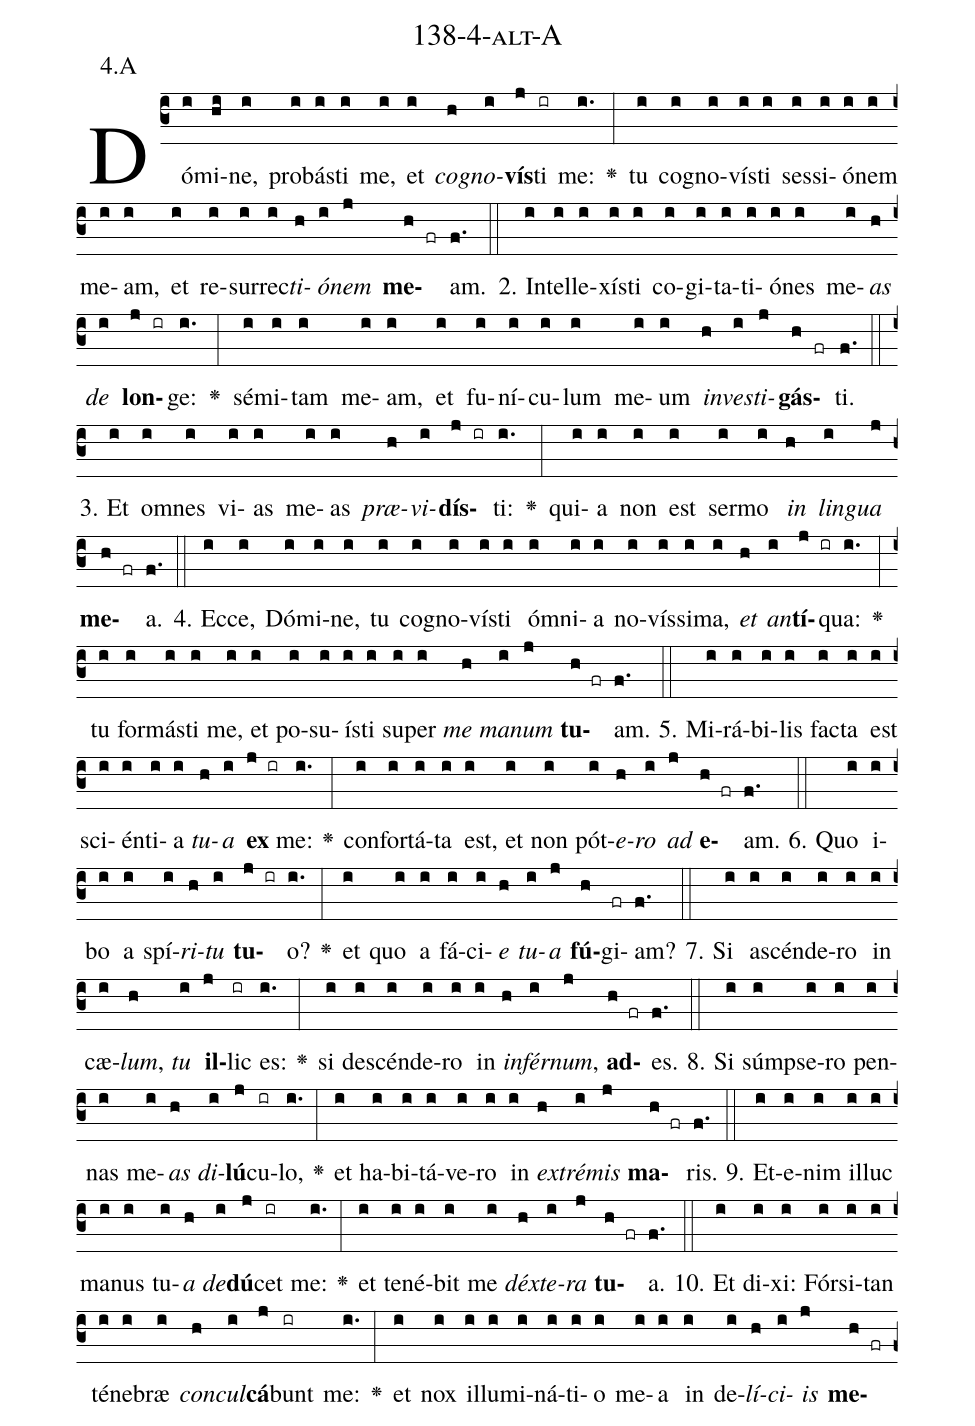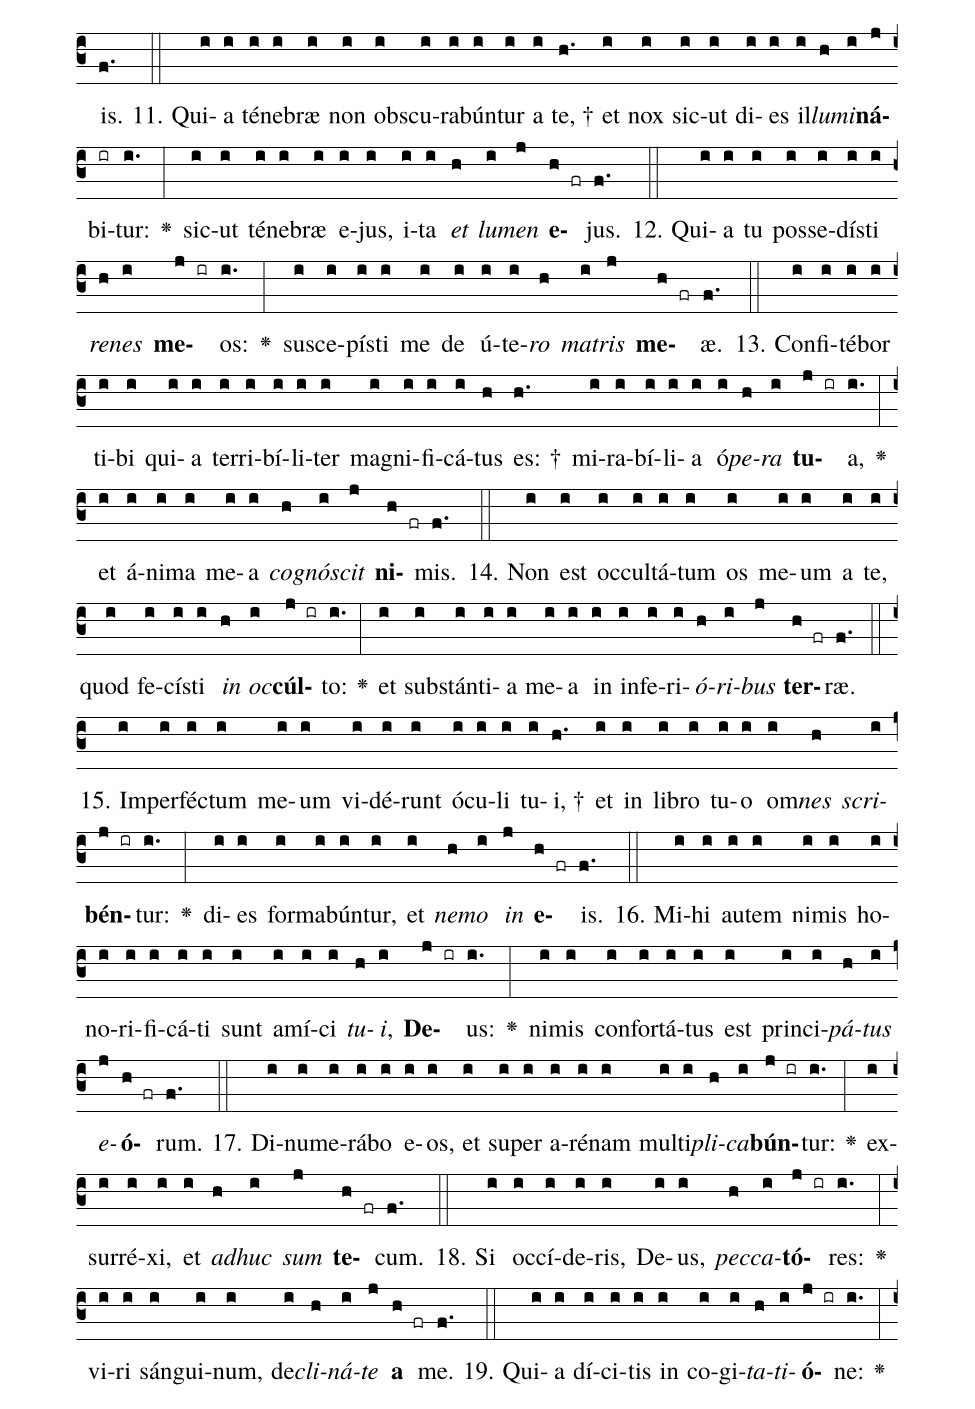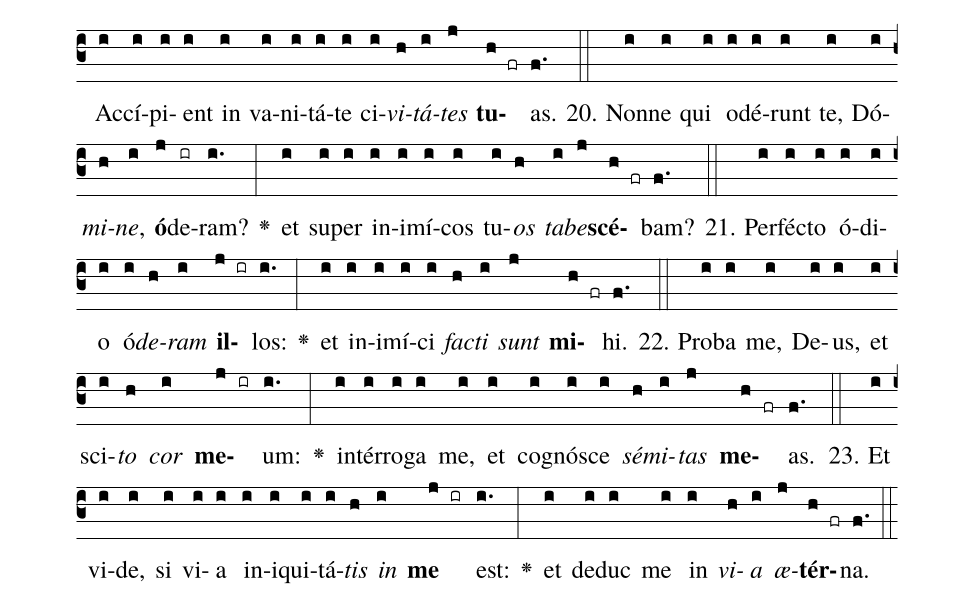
name: 138-4-alt-A;
annotation: 4.A;
%%
(c3)Dó(i)mi(hi)ne,(i) pro(i)bás(i)ti(i) me,(i) et(i) <i>co</i>(h)<i>gno</i>(i)<b>vís</b>(j)ti(ir) me:(i.) <v>\greheightstar</v>(:) tu(i) co(i)gno(i)vís(i)ti(i) ses(i)si(i)ó(i)nem(i) me(i)am,(i) et(i) re(i)sur(i)rec(i)<i>ti</i>(h)<i>ó</i>(i)<i>nem</i>(j) <b>me</b>(h fr)am.(f.) (::)
2. In(i)tel(i)le(i)xís(i)ti(i) co(i)gi(i)ta(i)ti(i)ó(i)nes(i) me(i)<i>as</i>(h) <i>de</i>(i) <b>lon</b>(j ir)ge:(i.) <v>\greheightstar</v>(:) sé(i)mi(i)tam(i) me(i)am,(i) et(i) fu(i)ní(i)cu(i)lum(i) me(i)um(i) <i>in</i>(h)<i>ves</i>(i)<i>ti</i>(j)<b>gás</b>(h fr)ti.(f.) (::)
3. Et(i) om(i)nes(i) vi(i)as(i) me(i)as(i) <i>præ</i>(h)<i>vi</i>(i)<b>dís</b>(j ir)ti:(i.) <v>\greheightstar</v>(:) qui(i)a(i) non(i) est(i) ser(i)mo(i) <i>in</i>(h) <i>lin</i>(i)<i>gua</i>(j) <b>me</b>(h fr)a.(f.) (::)
4. Ec(i)ce,(i) Dó(i)mi(i)ne,(i) tu(i) co(i)gno(i)vís(i)ti(i) óm(i)ni(i)a(i) no(i)vís(i)si(i)ma,(i) <i>et</i>(h) <i>an</i>(i)<b>tí</b>(j ir)qua:(i.) <v>\greheightstar</v>(:) tu(i) for(i)más(i)ti(i) me,(i) et(i) po(i)su(i)ís(i)ti(i) su(i)per(i) <i>me</i>(h) <i>ma</i>(i)<i>num</i>(j) <b>tu</b>(h fr)am.(f.) (::)
5. Mi(i)rá(i)bi(i)lis(i) fac(i)ta(i) est(i) sci(i)én(i)ti(i)a(i) <i>tu</i>(h)<i>a</i>(i) <b>ex</b>(j ir) me:(i.) <v>\greheightstar</v>(:) con(i)for(i)tá(i)ta(i) est,(i) et(i) non(i) pót(i)<i>e</i>(h)<i>ro</i>(i) <i>ad</i>(j) <b>e</b>(h fr)am.(f.) (::)
6. Quo(i) i(i)bo(i) a(i) spí(i)<i>ri</i>(h)<i>tu</i>(i) <b>tu</b>(j ir)o?(i.) <v>\greheightstar</v>(:) et(i) quo(i) a(i) fá(i)ci(i)<i>e</i>(h) <i>tu</i>(i)<i>a</i>(j) <b>fú</b>(h)gi(fr)am?(f.) (::)
7. Si(i) a(i)scén(i)de(i)ro(i) in(i) cæ(i)<i>lum</i>,(h) <i>tu</i>(i) <b>il</b>(j)lic(ir) es:(i.) <v>\greheightstar</v>(:) si(i) de(i)scén(i)de(i)ro(i) in(i) <i>in</i>(h)<i>fér</i>(i)<i>num</i>,(j) <b>ad</b>(h fr)es.(f.) (::)
8. Si(i) súmp(i)se(i)ro(i) pen(i)nas(i) me(i)<i>as</i>(h) <i>di</i>(i)<b>lú</b>(j)cu(ir)lo,(i.) <v>\greheightstar</v>(:) et(i) ha(i)bi(i)tá(i)ve(i)ro(i) in(i) <i>ex</i>(h)<i>tré</i>(i)<i>mis</i>(j) <b>ma</b>(h fr)ris.(f.) (::)
9. Et(i)e(i)nim(i) il(i)luc(i) ma(i)nus(i) tu(i)<i>a</i>(h) <i>de</i>(i)<b>dú</b>(j)cet(ir) me:(i.) <v>\greheightstar</v>(:) et(i) te(i)né(i)bit(i) me(i) <i>déx</i>(h)<i>te</i>(i)<i>ra</i>(j) <b>tu</b>(h fr)a.(f.) (::)
10. Et(i) di(i)xi:(i) Fór(i)si(i)tan(i) té(i)ne(i)bræ(i) <i>con</i>(h)<i>cul</i>(i)<b>cá</b>(j)bunt(ir) me:(i.) <v>\greheightstar</v>(:) et(i) nox(i) il(i)lu(i)mi(i)ná(i)ti(i)o(i) me(i)a(i) in(i) de(i)<i>lí</i>(h)<i>ci</i>(i)<i>is</i>(j) <b>me</b>(h fr)is.(f.) (::)
11. Qui(i)a(i) té(i)ne(i)bræ(i) non(i) obs(i)cu(i)ra(i)bún(i)tur(i) a(i) te, †(h.) et(i) nox(i) sic(i)ut(i) di(i)es(i) il(i)<i>lu</i>(h)<i>mi</i>(i)<b>ná</b>(j)bi(ir)tur:(i.) <v>\greheightstar</v>(:) sic(i)ut(i) té(i)ne(i)bræ(i) e(i)jus,(i) i(i)ta(i) <i>et</i>(h) <i>lu</i>(i)<i>men</i>(j) <b>e</b>(h fr)jus.(f.) (::)
12. Qui(i)a(i) tu(i) pos(i)se(i)dís(i)ti(i) <i>re</i>(h)<i>nes</i>(i) <b>me</b>(j ir)os:(i.) <v>\greheightstar</v>(:) su(i)sce(i)pís(i)ti(i) me(i) de(i) ú(i)te(i)<i>ro</i>(h) <i>ma</i>(i)<i>tris</i>(j) <b>me</b>(h fr)æ.(f.) (::)
13. Con(i)fi(i)té(i)bor(i) ti(i)bi(i) qui(i)a(i) ter(i)ri(i)bí(i)li(i)ter(i) ma(i)gni(i)fi(i)cá(i)tus(h) es: †(h.) mi(i)ra(i)bí(i)li(i)a(i) ó(i)<i>pe</i>(h)<i>ra</i>(i) <b>tu</b>(j ir)a,(i.) <v>\greheightstar</v>(:) et(i) á(i)ni(i)ma(i) me(i)a(i) <i>co</i>(h)<i>gnó</i>(i)<i>scit</i>(j) <b>ni</b>(h fr)mis.(f.) (::)
14. Non(i) est(i) oc(i)cul(i)tá(i)tum(i) os(i) me(i)um(i) a(i) te,(i) quod(i) fe(i)cís(i)ti(i) <i>in</i>(h) <i>oc</i>(i)<b>cúl</b>(j ir)to:(i.) <v>\greheightstar</v>(:) et(i) sub(i)stán(i)ti(i)a(i) me(i)a(i) in(i) in(i)fe(i)ri(i)<i>ó</i>(h)<i>ri</i>(i)<i>bus</i>(j) <b>ter</b>(h fr)ræ.(f.) (::)
15. Im(i)per(i)féc(i)tum(i) me(i)um(i) vi(i)dé(i)runt(i) ó(i)cu(i)li(i) tu(i)i, †(h.) et(i) in(i) li(i)bro(i) tu(i)o(i) om(i)<i>nes</i>(h) <i>scri</i>(i)<b>bén</b>(j ir)tur:(i.) <v>\greheightstar</v>(:) di(i)es(i) for(i)ma(i)bún(i)tur,(i) et(i) <i>ne</i>(h)<i>mo</i>(i) <i>in</i>(j) <b>e</b>(h fr)is.(f.) (::)
16. Mi(i)hi(i) au(i)tem(i) ni(i)mis(i) ho(i)no(i)ri(i)fi(i)cá(i)ti(i) sunt(i) a(i)mí(i)ci(i) <i>tu</i>(h)<i>i</i>,(i) <b>De</b>(j ir)us:(i.) <v>\greheightstar</v>(:) ni(i)mis(i) con(i)for(i)tá(i)tus(i) est(i) prin(i)ci(i)<i>pá</i>(h)<i>tus</i>(i) <i>e</i>(j)<b>ó</b>(h fr)rum.(f.) (::)
17. Di(i)nu(i)me(i)rá(i)bo(i) e(i)os,(i) et(i) su(i)per(i) a(i)ré(i)nam(i) mul(i)ti(i)<i>pli</i>(h)<i>ca</i>(i)<b>bún</b>(j ir)tur:(i.) <v>\greheightstar</v>(:) ex(i)sur(i)ré(i)xi,(i) et(i) <i>ad</i>(h)<i>huc</i>(i) <i>sum</i>(j) <b>te</b>(h fr)cum.(f.) (::)
18. Si(i) oc(i)cí(i)de(i)ris,(i) De(i)us,(i) <i>pec</i>(h)<i>ca</i>(i)<b>tó</b>(j ir)res:(i.) <v>\greheightstar</v>(:) vi(i)ri(i) sán(i)gui(i)num,(i) de(i)<i>cli</i>(h)<i>ná</i>(i)<i>te</i>(j) <b>a</b>(h fr) me.(f.) (::)
19. Qui(i)a(i) dí(i)ci(i)tis(i) in(i) co(i)gi(i)<i>ta</i>(h)<i>ti</i>(i)<b>ó</b>(j ir)ne:(i.) <v>\greheightstar</v>(:) Ac(i)cí(i)pi(i)ent(i) in(i) va(i)ni(i)tá(i)te(i) ci(i)<i>vi</i>(h)<i>tá</i>(i)<i>tes</i>(j) <b>tu</b>(h fr)as.(f.) (::)
20. Non(i)ne(i) qui(i) o(i)dé(i)runt(i) te,(i) Dó(i)<i>mi</i>(h)<i>ne</i>,(i) <b>ó</b>(j)de(ir)ram?(i.) <v>\greheightstar</v>(:) et(i) su(i)per(i) in(i)i(i)mí(i)cos(i) tu(i)<i>os</i>(h) <i>ta</i>(i)<i>be</i>(j)<b>scé</b>(h fr)bam?(f.) (::)
21. Per(i)féc(i)to(i) ó(i)di(i)o(i) ó(i)<i>de</i>(h)<i>ram</i>(i) <b>il</b>(j ir)los:(i.) <v>\greheightstar</v>(:) et(i) in(i)i(i)mí(i)ci(i) <i>fac</i>(h)<i>ti</i>(i) <i>sunt</i>(j) <b>mi</b>(h fr)hi.(f.) (::)
22. Pro(i)ba(i) me,(i) De(i)us,(i) et(i) sci(i)<i>to</i>(h) <i>cor</i>(i) <b>me</b>(j ir)um:(i.) <v>\greheightstar</v>(:) in(i)tér(i)ro(i)ga(i) me,(i) et(i) co(i)gnó(i)sce(i) <i>sé</i>(h)<i>mi</i>(i)<i>tas</i>(j) <b>me</b>(h fr)as.(f.) (::)
23. Et(i) vi(i)de,(i) si(i) vi(i)a(i) in(i)i(i)qui(i)tá(i)<i>tis</i>(h) <i>in</i>(i) <b>me</b>(j ir) est:(i.) <v>\greheightstar</v>(:) et(i) de(i)duc(i) me(i) in(i) <i>vi</i>(h)<i>a</i>(i) <i>æ</i>(j)<b>tér</b>(h fr)na.(f.) (::)
